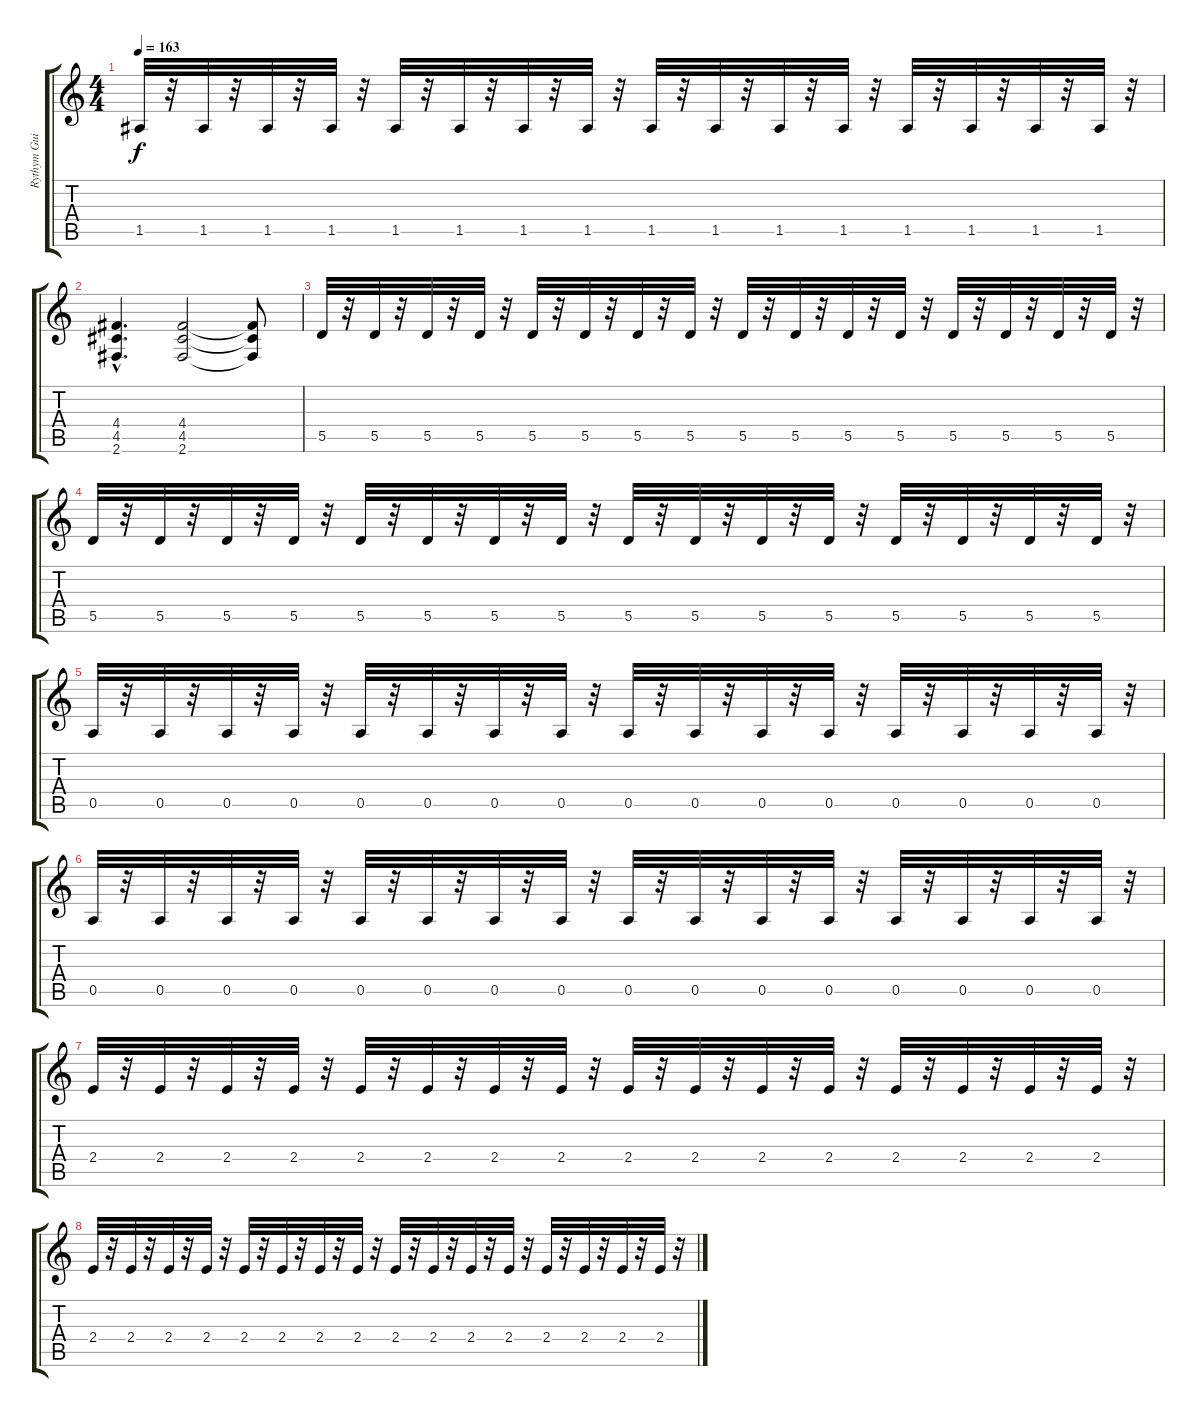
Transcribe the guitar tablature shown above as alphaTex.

\track ("Rythym Guitar" "Rythym Gui") {instrument distortionguitar}
\staff {score tabs}
\tuning (E4 B3 G3 D3 A2 E2) {hide}
\ts (4 4)
\tempo 163
\clef g2
\ks c
1.5.32{dy f} r.32 1.5.32 r.32 1.5.32 r.32 1.5.32 r.32 1.5.32 r.32 1.5.32 r.32 1.5.32 r.32 1.5.32 r.32 1.5.32 r.32 1.5.32 r.32 1.5.32 r.32 1.5.32 r.32 1.5.32 r.32 1.5.32 r.32 1.5.32 r.32 1.5.32 r.32 |
(4.4{hac} 4.5{hac} 2.6{hac}).4{d} (4.4 4.5 2.6).2 (4.4{t} 4.5{t} 2.6{t}).8 |
5.5.32 r.32 5.5.32 r.32 5.5.32 r.32 5.5.32 r.32 5.5.32 r.32 5.5.32 r.32 5.5.32 r.32 5.5.32 r.32 5.5.32 r.32 5.5.32 r.32 5.5.32 r.32 5.5.32 r.32 5.5.32 r.32 5.5.32 r.32 5.5.32 r.32 5.5.32 r.32 |
5.5.32 r.32 5.5.32 r.32 5.5.32 r.32 5.5.32 r.32 5.5.32 r.32 5.5.32 r.32 5.5.32 r.32 5.5.32 r.32 5.5.32 r.32 5.5.32 r.32 5.5.32 r.32 5.5.32 r.32 5.5.32 r.32 5.5.32 r.32 5.5.32 r.32 5.5.32 r.32 |
0.5.32 r.32 0.5.32 r.32 0.5.32 r.32 0.5.32 r.32 0.5.32 r.32 0.5.32 r.32 0.5.32 r.32 0.5.32 r.32 0.5.32 r.32 0.5.32 r.32 0.5.32 r.32 0.5.32 r.32 0.5.32 r.32 0.5.32 r.32 0.5.32 r.32 0.5.32 r.32 |
0.5.32 r.32 0.5.32 r.32 0.5.32 r.32 0.5.32 r.32 0.5.32 r.32 0.5.32 r.32 0.5.32 r.32 0.5.32 r.32 0.5.32 r.32 0.5.32 r.32 0.5.32 r.32 0.5.32 r.32 0.5.32 r.32 0.5.32 r.32 0.5.32 r.32 0.5.32 r.32 |
2.4.32 r.32 2.4.32 r.32 2.4.32 r.32 2.4.32 r.32 2.4.32 r.32 2.4.32 r.32 2.4.32 r.32 2.4.32 r.32 2.4.32 r.32 2.4.32 r.32 2.4.32 r.32 2.4.32 r.32 2.4.32 r.32 2.4.32 r.32 2.4.32 r.32 2.4.32 r.32 |
2.4.32 r.32 2.4.32 r.32 2.4.32 r.32 2.4.32 r.32 2.4.32 r.32 2.4.32 r.32 2.4.32 r.32 2.4.32 r.32 2.4.32 r.32 2.4.32 r.32 2.4.32 r.32 2.4.32 r.32 2.4.32 r.32 2.4.32 r.32 2.4.32 r.32 2.4.32 r.32
